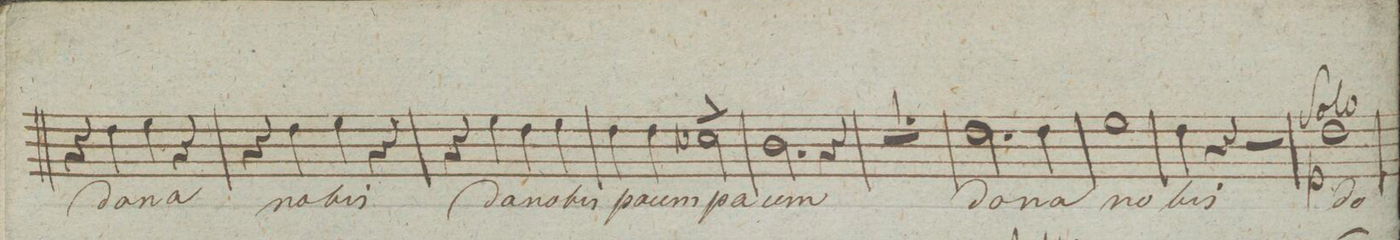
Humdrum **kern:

**kern	**text	**dynam
*I"Tenore.	*	*
*clefC4	*	*
*k[]	*	*
*met(c|)	*	*
*M2/2	*	*
4r	.	.
4c\	do-	.
4d\	-na	.
4r	.	.
=33	=33	=33
4r	.	.
4c\	no-	.
4d\	-bis	.
4r	.	.
=34	=34	=34
4r	.	.
4d\	da	.
4c\	no-	.
4d\	-bis	.
=35	=35	=35
4c\	pa-	.
4c\	-cem	.
2B-X^\	pa-	.
=36	=36	=36
2.A\	-cem	.
4r	.	.
=37	=37	=37
1r	.	.
=38	=38	=38
2.c\	do-	.
4c\	-na	.
=39	=39	=39
1d\	no-	.
=40	=40	=40
4c\	-bis	.
4r	.	.
2r	.	.
=41	=41	=41
1c\	do-	p
=42	=42	=42
*-	*-	*-
